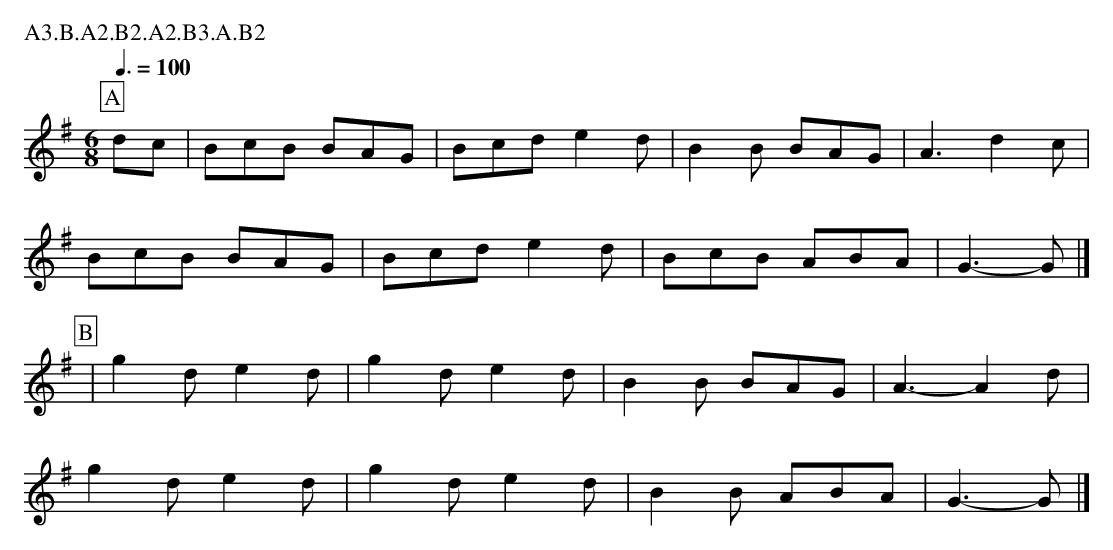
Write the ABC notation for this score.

X:1
T:Cock of the North Eynsham
M:6/8
L:1/8
Q:3/8=100
P:A3.B.A2.B2.A2.B3.A.B2
K:G
P:A
dc|BcB BAG|Bcd e2d|B2B BAG|A3 d2c|
BcB BAG|Bcd e2d|BcB ABA|G3-G  |]
P:B
|g2d e2d|g2d e2d|B2B BAG|A3-A2d|
g2d e2d|g2d e2d|B2B ABA|G3-G  |]
